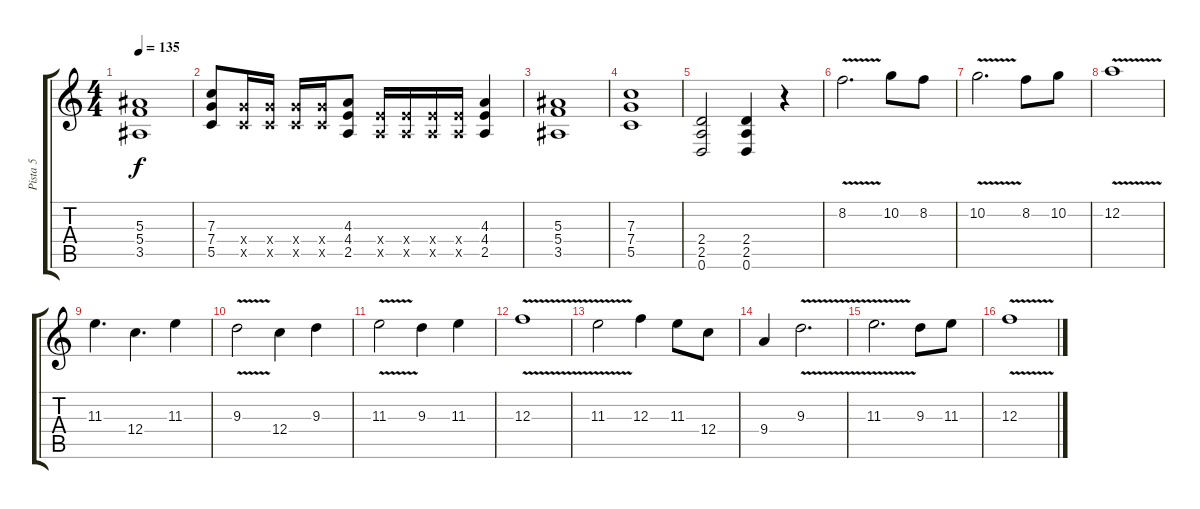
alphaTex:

\track ("Pista 5" "Pista 5") {instrument distortionguitar}
\staff {score tabs}
\tuning (D4 A3 F3 C3 G2 D2) {hide}
\ts (4 4)
\tempo 135
\clef g2
\ks c
(5.3 5.4 3.5).1{dy f} |
(7.3 7.4 5.5).8 (7.4{x} 5.5{x}).16 (7.4{x} 5.5{x}).16 (7.4{x} 5.5{x}).16 (7.4{x} 5.5{x}).16 (4.3 4.4 2.5).8 (4.4{x} 2.5{x}).16 (4.4{x} 2.5{x}).16 (4.4{x} 2.5{x}).16 (4.4{x} 2.5{x}).16 (4.3 4.4 2.5).4 |
(5.3 5.4 3.5).1 |
(7.3 7.4 5.5).1 |
(2.4 2.5 0.6).2 (2.4 2.5 0.6).4 r.4 |
8.2{v}.2{d volume 12} 10.2.8 8.2.8 |
10.2{v}.2{d} 8.2.8 10.2.8 |
12.2{v}.1 |
11.3.4{d} 12.4.4{d} 11.3.4 |
9.3{v}.2 12.4.4 9.3.4 |
11.3{v}.2 9.3.4 11.3.4 |
12.3{v}.1 |
11.3{v}.2 12.3.4 11.3.8 12.4.8 |
9.4.4 9.3{v}.2{d} |
11.3{v}.2{d} 9.3.8 11.3.8 |
12.3{v}.1
